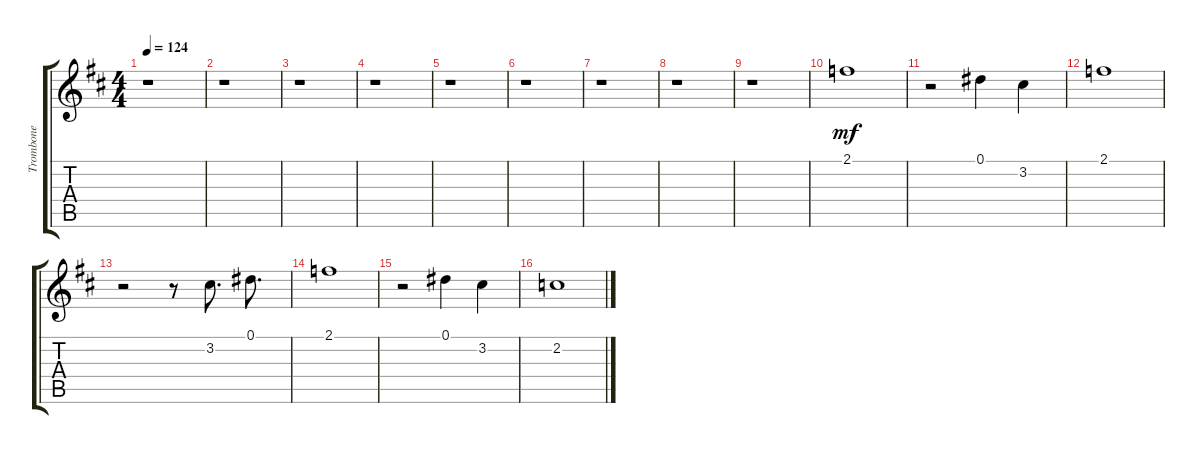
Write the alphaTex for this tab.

\track ("Trombone" "Trombone") {instrument electricguitarjazz}
\staff {score tabs}
\tuning (Eb4 Bb3 Gb3 Db3 Ab2 Eb2) {hide}
\ts (4 4)
\tempo 124
\clef g2
\ks d
r.1{dy mf} |
r.1 |
r.1 |
r.1 |
r.1 |
r.1 |
r.1 |
r.1 |
r.1 |
2.1.1 |
r.2 0.1.4 3.2.4 |
2.1.1 |
r.2 r.8 3.2.8{d} 0.1.8{d} |
2.1.1 |
r.2 0.1.4 3.2.4 |
2.2.1
